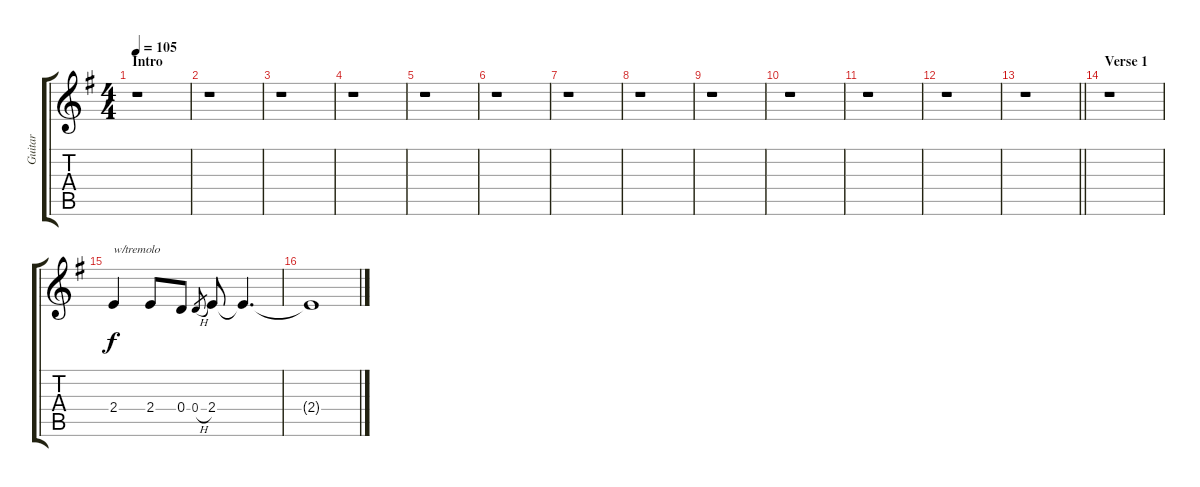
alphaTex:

\track ("Guitar" "Guitar") {instrument electricguitarjazz}
\staff {score tabs}
\tuning (E4 B3 G3 D3 A2 E2) {hide}
\ts (4 4)
\section ("" "Intro")
\tempo 105
\clef g2
\ks eminor
r.1{dy f instrument electricguitarjazz} |
r.1 |
r.1 |
r.1 |
r.1 |
r.1 |
r.1 |
r.1 |
r.1 |
r.1 |
r.1 |
r.1 |
\barLineRight lightlight
r.1 |
\section ("" "Verse 1")
r.1 |
2.4.4{txt "w/tremolo"} 2.4.8 0.4.8 0.4{h}.8{gr} 2.4.8 2.4{t}.4{d} |
2.4{t}.1
